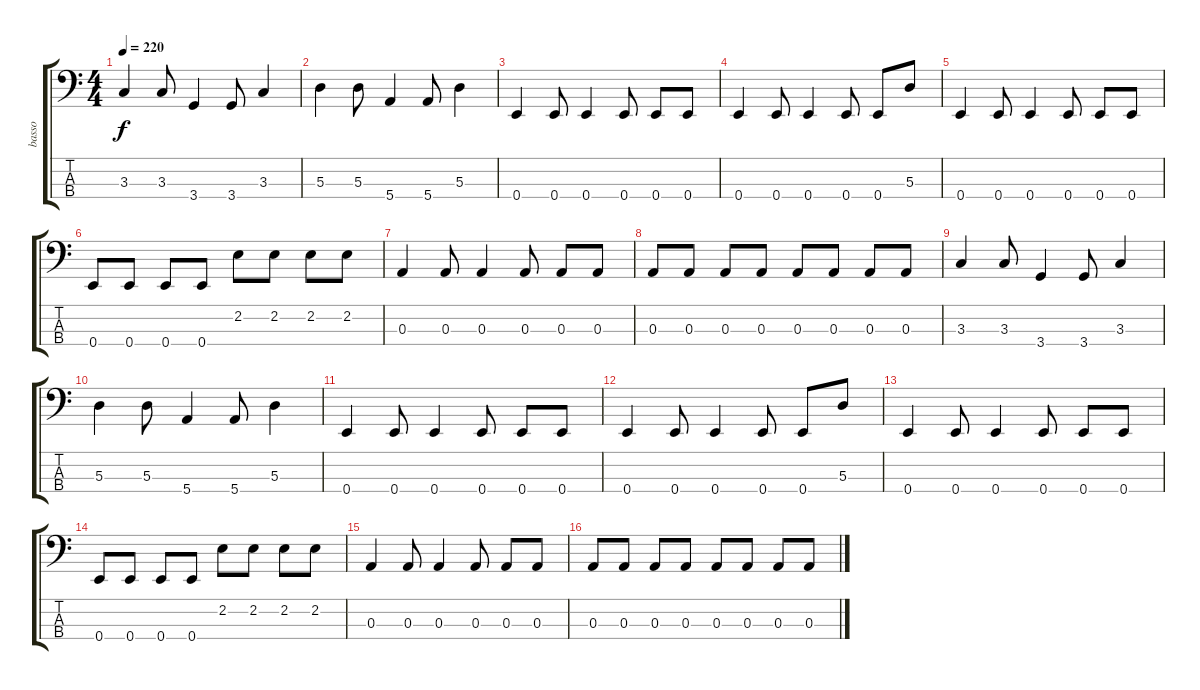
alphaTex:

\track ("basso" "basso") {instrument electricbassfinger}
\staff {score tabs}
\tuning (G2 D2 A1 E1) {hide}
\ts (4 4)
\tempo 220
\clef f4
\ks c
3.3.4{dy f} 3.3.8 3.4.4 3.4.8 3.3.4 |
5.3.4 5.3.8 5.4.4 5.4.8 5.3.4 |
0.4.4 0.4.8 0.4.4 0.4.8 0.4.8 0.4.8 |
0.4.4 0.4.8 0.4.4 0.4.8 0.4.8 5.3.8 |
0.4.4 0.4.8 0.4.4 0.4.8 0.4.8 0.4.8 |
0.4.8 0.4.8 0.4.8 0.4.8 2.2.8 2.2.8 2.2.8 2.2.8 |
0.3.4 0.3.8 0.3.4 0.3.8 0.3.8 0.3.8 |
0.3.8 0.3.8 0.3.8 0.3.8 0.3.8 0.3.8 0.3.8 0.3.8 |
3.3.4 3.3.8 3.4.4 3.4.8 3.3.4 |
5.3.4 5.3.8 5.4.4 5.4.8 5.3.4 |
0.4.4 0.4.8 0.4.4 0.4.8 0.4.8 0.4.8 |
0.4.4 0.4.8 0.4.4 0.4.8 0.4.8 5.3.8 |
0.4.4 0.4.8 0.4.4 0.4.8 0.4.8 0.4.8 |
0.4.8 0.4.8 0.4.8 0.4.8 2.2.8 2.2.8 2.2.8 2.2.8 |
0.3.4 0.3.8 0.3.4 0.3.8 0.3.8 0.3.8 |
0.3.8 0.3.8 0.3.8 0.3.8 0.3.8 0.3.8 0.3.8 0.3.8
